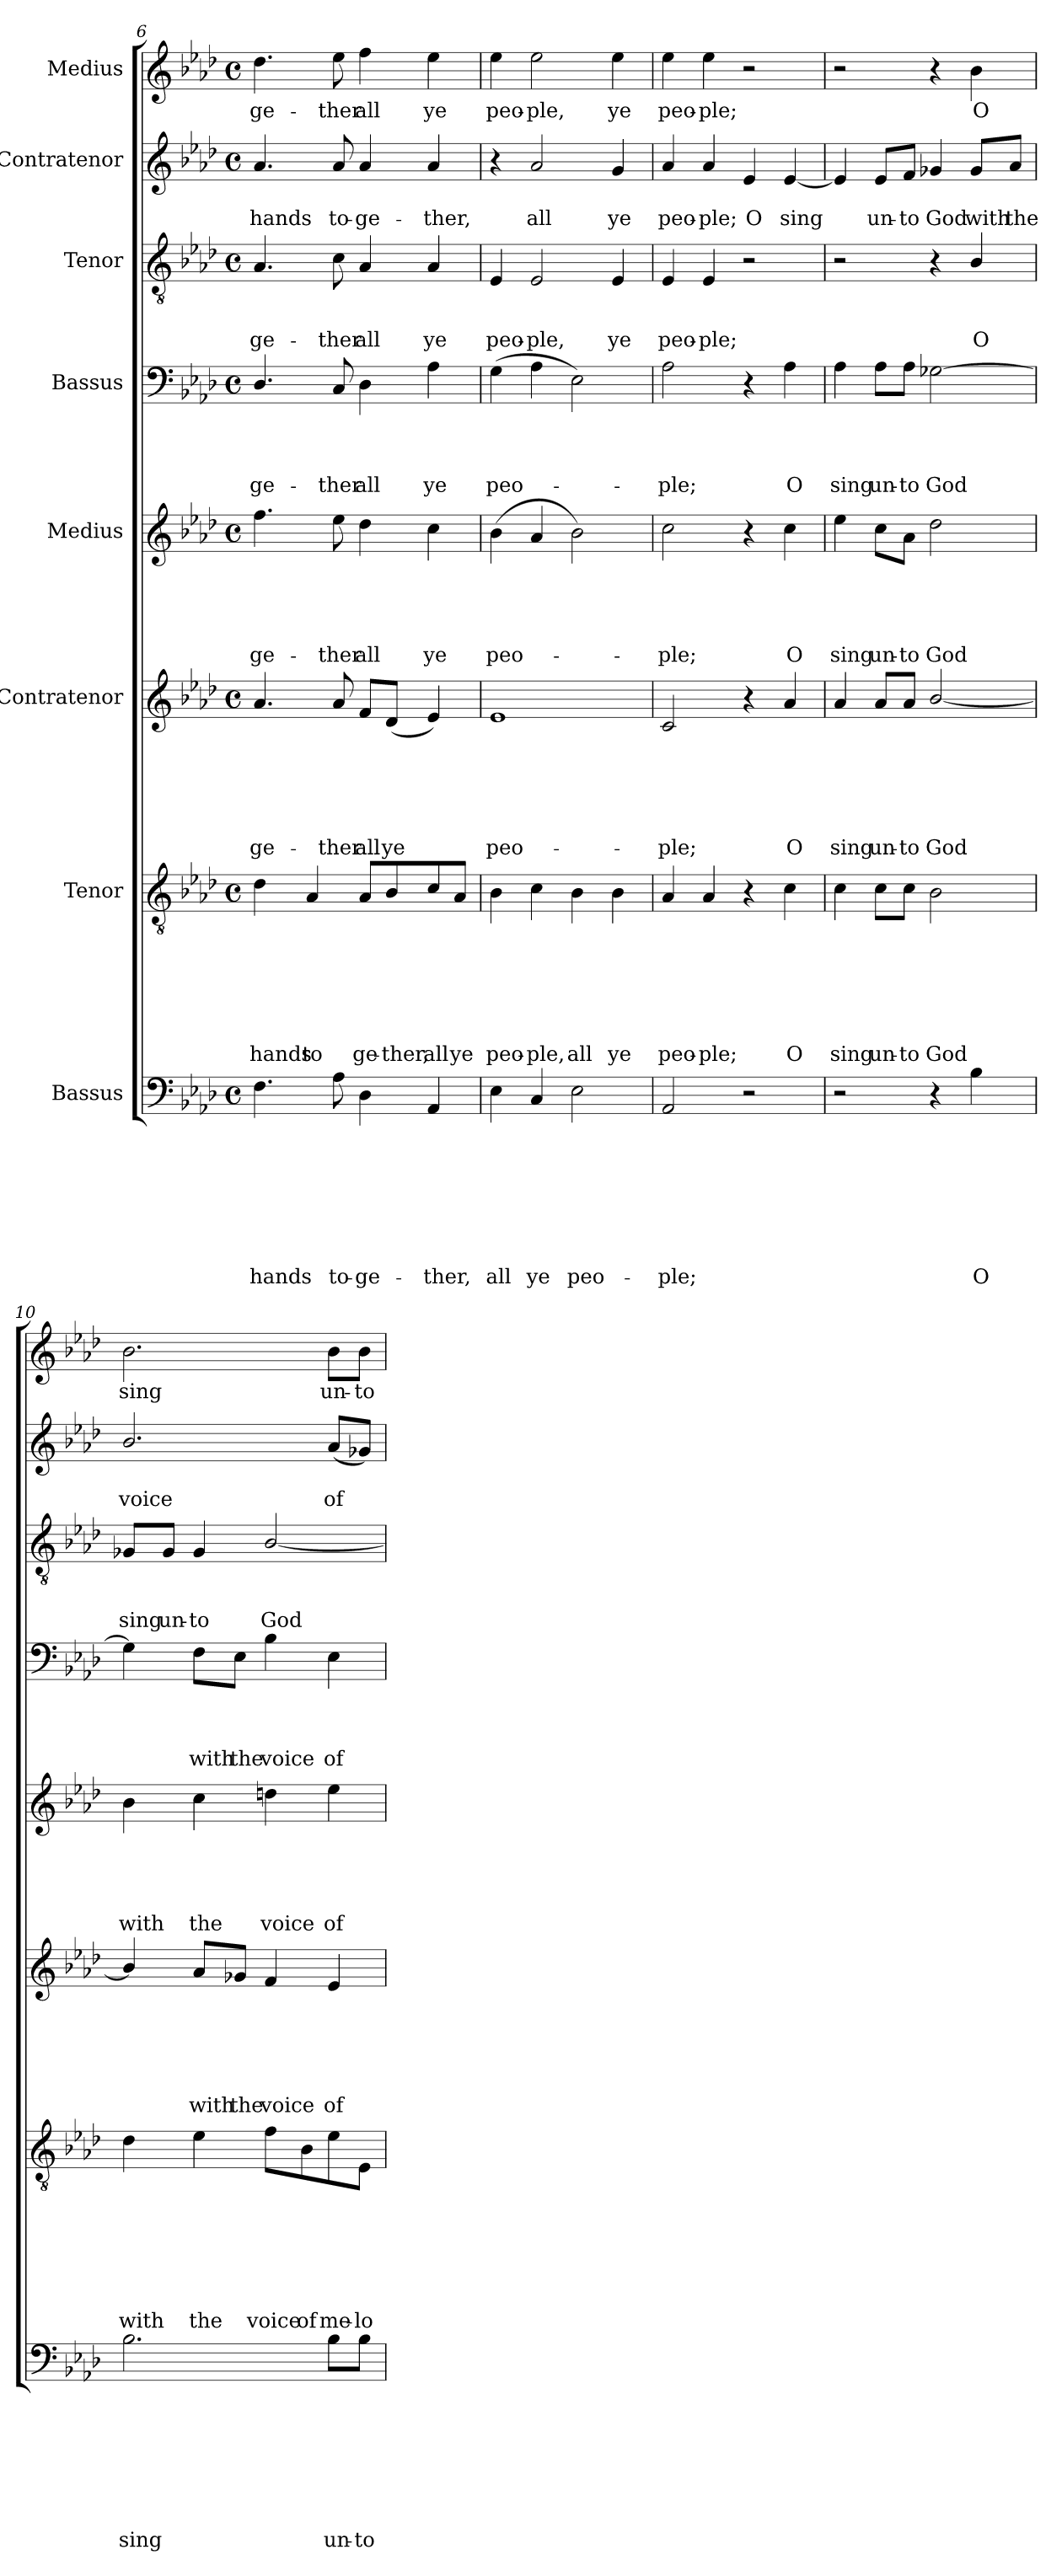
**kern	**text	**text	**text	**text	**text	**text	**text	**text	**kern	**text	**text	**text	**text	**text	**text	**text	**kern	**text	**text	**text	**text	**text	**text	**kern	**text	**text	**text	**text	**text	**kern	**text	**text	**text	**text	**kern	**text	**text	**text	**kern	**text	**text	**kern	**text
*part8	*part8	*part8	*part8	*part8	*part8	*part8	*part8	*part8	*part7	*part7	*part7	*part7	*part7	*part7	*part7	*part7	*part6	*part6	*part6	*part6	*part6	*part6	*part6	*part5	*part5	*part5	*part5	*part5	*part5	*part4	*part4	*part4	*part4	*part4	*part3	*part3	*part3	*part3	*part2	*part2	*part2	*part1	*part1
*staff8	*staff8	*staff8	*staff8	*staff8	*staff8	*staff8	*staff8	*staff8	*staff7	*staff7	*staff7	*staff7	*staff7	*staff7	*staff7	*staff7	*staff6	*staff6	*staff6	*staff6	*staff6	*staff6	*staff6	*staff5	*staff5	*staff5	*staff5	*staff5	*staff5	*staff4	*staff4	*staff4	*staff4	*staff4	*staff3	*staff3	*staff3	*staff3	*staff2	*staff2	*staff2	*staff1	*staff1
*I"Bassus	*	*	*	*	*	*	*	*	*I"Tenor	*	*	*	*	*	*	*	*I"Contratenor	*	*	*	*	*	*	*I"Medius	*	*	*	*	*	*I"Bassus	*	*	*	*	*I"Tenor	*	*	*	*I"Contratenor	*	*	*I"Medius	*
*clefF4	*	*	*	*	*	*	*	*	*clefGv2	*	*	*	*	*	*	*	*clefG2	*	*	*	*	*	*	*clefG2	*	*	*	*	*	*clefF4	*	*	*	*	*clefGv2	*	*	*	*clefG2	*	*	*clefG2	*
*k[b-e-a-d-]	*	*	*	*	*	*	*	*	*k[b-e-a-d-]	*	*	*	*	*	*	*	*k[b-e-a-d-]	*	*	*	*	*	*	*k[b-e-a-d-]	*	*	*	*	*	*k[b-e-a-d-]	*	*	*	*	*k[b-e-a-d-]	*	*	*	*k[b-e-a-d-]	*	*	*k[b-e-a-d-]	*
*A-:	*	*	*	*	*	*	*	*	*A-:	*	*	*	*	*	*	*	*A-:	*	*	*	*	*	*	*A-:	*	*	*	*	*	*A-:	*	*	*	*	*A-:	*	*	*	*A-:	*	*	*A-:	*
*M4/4	*	*	*	*	*	*	*	*	*M4/4	*	*	*	*	*	*	*	*M4/4	*	*	*	*	*	*	*M4/4	*	*	*	*	*	*M4/4	*	*	*	*	*M4/4	*	*	*	*M4/4	*	*	*M4/4	*
*met(c)	*	*	*	*	*	*	*	*	*met(c)	*	*	*	*	*	*	*	*met(c)	*	*	*	*	*	*	*met(c)	*	*	*	*	*	*met(c)	*	*	*	*	*met(c)	*	*	*	*met(c)	*	*	*met(c)	*
=6	=6	=6	=6	=6	=6	=6	=6	=6	=6	=6	=6	=6	=6	=6	=6	=6	=6	=6	=6	=6	=6	=6	=6	=6	=6	=6	=6	=6	=6	=6	=6	=6	=6	=6	=6	=6	=6	=6	=6	=6	=6	=6	=6
!	!	!	!	!	!	!	!	!LO:LY:b	!	!	!	!	!	!	!	!LO:LY:b	!	!	!	!	!	!	!LO:LY:b	!	!	!	!	!	!LO:LY:b	!	!	!	!	!LO:LY:b	!	!	!	!LO:LY:b	!	!	!LO:LY:b	!	!LO:LY:b
4.F\	.	.	.	.	.	.	.	hands	4d-\	.	.	.	.	.	.	hands	4.a-/	.	.	.	.	.	-ge-	4.ff\	.	.	.	.	-ge-	4.D-/	.	.	.	-ge-	4.A-/	.	.	-ge-	4.a-/	.	hands	4.dd-\	-ge-
!	!	!	!	!	!	!	!	!	!	!	!	!	!	!	!	!LO:LY:b	!	!	!	!	!	!	!	!	!	!	!	!	!	!	!	!	!	!	!	!	!	!	!	!	!	!	!
.	.	.	.	.	.	.	.	.	4A-/	.	.	.	.	.	.	to	.	.	.	.	.	.	.	.	.	.	.	.	.	.	.	.	.	.	.	.	.	.	.	.	.	.	.
!	!	!	!	!	!	!	!	!LO:LY:b	!	!	!	!	!	!	!	!	!	!	!	!	!	!	!LO:LY:b	!	!	!	!	!	!LO:LY:b	!	!	!	!	!LO:LY:b	!	!	!	!LO:LY:b	!	!	!LO:LY:b	!	!LO:LY:b
8A-\	.	.	.	.	.	.	.	to-	.	.	.	.	.	.	.	.	8a-/	.	.	.	.	.	-ther	8ee-\	.	.	.	.	-ther	8C/	.	.	.	-ther	8c\	.	.	-ther	8a-/	.	to-	8ee-\	-ther
!	!	!	!	!	!	!	!	!LO:LY:b	!	!	!	!	!	!	!	!LO:LY:b	!	!	!	!	!	!	!LO:LY:b	!	!	!	!	!	!LO:LY:b	!	!	!	!	!LO:LY:b	!	!	!	!LO:LY:b	!	!	!LO:LY:b	!	!LO:LY:b
4D-\	.	.	.	.	.	.	.	-ge-	8A-/L	.	.	.	.	.	.	ge-	8f/L	.	.	.	.	.	all	4dd-\	.	.	.	.	all	4D-\	.	.	.	all	4A-/	.	.	all	4a-/	.	-ge-	4ff\	all
!	!	!	!	!	!	!	!	!	!	!	!	!	!	!	!	!LO:LY:b	!	!	!	!	!	!	!LO:LY:b	!	!	!	!	!	!	!	!	!	!	!	!	!	!	!	!	!	!	!	!
.	.	.	.	.	.	.	.	.	8B-/	.	.	.	.	.	.	-ther,	(<8d-/J	.	.	.	.	.	ye	.	.	.	.	.	.	.	.	.	.	.	.	.	.	.	.	.	.	.	.
!	!	!	!	!	!	!	!	!LO:LY:b	!	!	!	!	!	!	!	!LO:LY:b	!	!	!	!	!	!	!	!	!	!	!	!	!LO:LY:b	!	!	!	!	!LO:LY:b	!	!	!	!LO:LY:b	!	!	!LO:LY:b	!	!LO:LY:b
4AA-/	.	.	.	.	.	.	.	-ther,	8c/	.	.	.	.	.	.	all	4e-/)	.	.	.	.	.	.	4cc\	.	.	.	.	ye	4A-\	.	.	.	ye	4A-/	.	.	ye	4a-/	.	-ther,	4ee-\	ye
!	!	!	!	!	!	!	!	!	!	!	!	!	!	!	!	!LO:LY:b	!	!	!	!	!	!	!	!	!	!	!	!	!	!	!	!	!	!	!	!	!	!	!	!	!	!	!
.	.	.	.	.	.	.	.	.	8A-/J	.	.	.	.	.	.	ye	.	.	.	.	.	.	.	.	.	.	.	.	.	.	.	.	.	.	.	.	.	.	.	.	.	.	.
=7	=7	=7	=7	=7	=7	=7	=7	=7	=7	=7	=7	=7	=7	=7	=7	=7	=7	=7	=7	=7	=7	=7	=7	=7	=7	=7	=7	=7	=7	=7	=7	=7	=7	=7	=7	=7	=7	=7	=7	=7	=7	=7	=7
!	!	!	!	!	!	!	!	!LO:LY:b	!	!	!	!	!	!	!	!LO:LY:b	!	!	!	!	!	!	!LO:LY:b	!	!	!	!	!	!LO:LY:b	!	!	!	!	!LO:LY:b	!	!	!	!LO:LY:b	!	!	!	!	!LO:LY:b
4E-\	.	.	.	.	.	.	.	all	4B-\	.	.	.	.	.	.	peo-	1e-	.	.	.	.	.	peo-	(>4b-\	.	.	.	.	peo-	(>4G\	.	.	.	peo-	4E-/	.	.	peo-	4r	.	.	4ee-\	peo-
!	!	!	!	!	!	!	!	!LO:LY:b	!	!	!	!	!	!	!	!LO:LY:b	!	!	!	!	!	!	!	!	!	!	!	!	!	!	!	!	!	!	!	!	!	!LO:LY:b	!	!	!LO:LY:b	!	!LO:LY:b
4C/	.	.	.	.	.	.	.	ye	4c\	.	.	.	.	.	.	-ple,	.	.	.	.	.	.	.	4a-/	.	.	.	.	.	4A-\	.	.	.	.	2E-/	.	.	-ple,	2a-/	.	all	2ee-\	-ple,
!	!	!	!	!	!	!	!	!LO:LY:b	!	!	!	!	!	!	!	!LO:LY:b	!	!	!	!	!	!	!	!	!	!	!	!	!	!	!	!	!	!	!	!	!	!	!	!	!	!	!
2E-\	.	.	.	.	.	.	.	peo-	4B-\	.	.	.	.	.	.	all	.	.	.	.	.	.	.	2b-\)	.	.	.	.	.	2E-\)	.	.	.	.	.	.	.	.	.	.	.	.	.
!	!	!	!	!	!	!	!	!	!	!	!	!	!	!	!	!LO:LY:b	!	!	!	!	!	!	!	!	!	!	!	!	!	!	!	!	!	!	!	!	!	!LO:LY:b	!	!	!LO:LY:b	!	!LO:LY:b
.	.	.	.	.	.	.	.	.	4B-\	.	.	.	.	.	.	ye	.	.	.	.	.	.	.	.	.	.	.	.	.	.	.	.	.	.	4E-/	.	.	ye	4g/	.	ye	4ee-\	ye
!!LO:LB:g=z
=8	=8	=8	=8	=8	=8	=8	=8	=8	=8	=8	=8	=8	=8	=8	=8	=8	=8	=8	=8	=8	=8	=8	=8	=8	=8	=8	=8	=8	=8	=8	=8	=8	=8	=8	=8	=8	=8	=8	=8	=8	=8	=8	=8
!	!	!	!	!	!	!	!	!LO:LY:b	!	!	!	!	!	!	!	!LO:LY:b	!	!	!	!	!	!	!LO:LY:b	!	!	!	!	!	!LO:LY:b	!	!	!	!	!LO:LY:b	!	!	!	!LO:LY:b	!	!	!LO:LY:b	!	!LO:LY:b
2AA-/	.	.	.	.	.	.	.	-ple;	4A-/	.	.	.	.	.	.	peo-	2c/	.	.	.	.	.	-ple;	2cc\	.	.	.	.	-ple;	2A-\	.	.	.	-ple;	4E-/	.	.	peo-	4a-/	.	peo-	4ee-\	peo-
!	!	!	!	!	!	!	!	!	!	!	!	!	!	!	!	!LO:LY:b	!	!	!	!	!	!	!	!	!	!	!	!	!	!	!	!	!	!	!	!	!	!LO:LY:b	!	!	!LO:LY:b	!	!LO:LY:b
.	.	.	.	.	.	.	.	.	4A-/	.	.	.	.	.	.	-ple;	.	.	.	.	.	.	.	.	.	.	.	.	.	.	.	.	.	.	4E-/	.	.	-ple;	4a-/	.	-ple;	4ee-\	-ple;
!	!	!	!	!	!	!	!	!	!	!	!	!	!	!	!	!	!	!	!	!	!	!	!	!	!	!	!	!	!	!	!	!	!	!	!	!	!	!	!	!	!LO:LY:b	!	!
2r	.	.	.	.	.	.	.	.	4r	.	.	.	.	.	.	.	4r	.	.	.	.	.	.	4r	.	.	.	.	.	4r	.	.	.	.	2r	.	.	.	4e-/	.	O	2r	.
!	!	!	!	!	!	!	!	!	!	!	!	!	!	!	!	!LO:LY:b	!	!	!	!	!	!	!LO:LY:b	!	!	!	!	!	!LO:LY:b	!	!	!	!	!LO:LY:b	!	!	!	!	!	!	!LO:LY:b	!	!
.	.	.	.	.	.	.	.	.	4c\	.	.	.	.	.	.	O	4a-/	.	.	.	.	.	O	4cc\	.	.	.	.	O	4A-\	.	.	.	O	.	.	.	.	[<4e-/	.	sing	.	.
=9	=9	=9	=9	=9	=9	=9	=9	=9	=9	=9	=9	=9	=9	=9	=9	=9	=9	=9	=9	=9	=9	=9	=9	=9	=9	=9	=9	=9	=9	=9	=9	=9	=9	=9	=9	=9	=9	=9	=9	=9	=9	=9	=9
!	!	!	!	!	!	!	!	!	!	!	!	!	!	!	!	!LO:LY:b	!	!	!	!	!	!	!LO:LY:b	!	!	!	!	!	!LO:LY:b	!	!	!	!	!LO:LY:b	!	!	!	!	!	!	!	!	!
2r	.	.	.	.	.	.	.	.	4c\	.	.	.	.	.	.	sing	4a-/	.	.	.	.	.	sing	4ee-\	.	.	.	.	sing	4A-\	.	.	.	sing	2r	.	.	.	4e-/]	.	.	2r	.
!	!	!	!	!	!	!	!	!	!	!	!	!	!	!	!	!LO:LY:b	!	!	!	!	!	!	!LO:LY:b	!	!	!	!	!	!LO:LY:b	!	!	!	!	!LO:LY:b	!	!	!	!	!	!	!LO:LY:b	!	!
.	.	.	.	.	.	.	.	.	8c\L	.	.	.	.	.	.	un-	8a-/L	.	.	.	.	.	un-	8cc\L	.	.	.	.	un-	8A-\L	.	.	.	un-	.	.	.	.	8e-/L	.	un-	.	.
!	!	!	!	!	!	!	!	!	!	!	!	!	!	!	!	!LO:LY:b	!	!	!	!	!	!	!LO:LY:b	!	!	!	!	!	!LO:LY:b	!	!	!	!	!LO:LY:b	!	!	!	!	!	!	!LO:LY:b	!	!
.	.	.	.	.	.	.	.	.	8c\J	.	.	.	.	.	.	-to	8a-/J	.	.	.	.	.	-to	8a-\J	.	.	.	.	-to	8A-\J	.	.	.	-to	.	.	.	.	8f/J	.	-to	.	.
!	!	!	!	!	!	!	!	!	!	!	!	!	!	!	!	!LO:LY:b	!	!	!	!	!	!	!LO:LY:b	!	!	!	!	!	!LO:LY:b	!	!	!	!	!LO:LY:b	!	!	!	!	!	!	!LO:LY:b	!	!
4r	.	.	.	.	.	.	.	.	2B-\	.	.	.	.	.	.	God	[<2b-/	.	.	.	.	.	God	2dd-\	.	.	.	.	God	[>2G-X\	.	.	.	God	4r	.	.	.	4g-X/	.	God	4r	.
!	!	!	!	!	!	!	!	!LO:LY:b	!	!	!	!	!	!	!	!	!	!	!	!	!	!	!	!	!	!	!	!	!	!	!	!	!	!	!	!	!	!LO:LY:b	!	!	!LO:LY:b	!	!LO:LY:b
4B-\	.	.	.	.	.	.	.	O	.	.	.	.	.	.	.	.	.	.	.	.	.	.	.	.	.	.	.	.	.	.	.	.	.	.	4B-/	.	.	O	8g-/L	.	with	4b-\	O
!	!	!	!	!	!	!	!	!	!	!	!	!	!	!	!	!	!	!	!	!	!	!	!	!	!	!	!	!	!	!	!	!	!	!	!	!	!	!	!	!	!LO:LY:b	!	!
.	.	.	.	.	.	.	.	.	.	.	.	.	.	.	.	.	.	.	.	.	.	.	.	.	.	.	.	.	.	.	.	.	.	.	.	.	.	.	8a-/J	.	the	.	.
=10	=10	=10	=10	=10	=10	=10	=10	=10	=10	=10	=10	=10	=10	=10	=10	=10	=10	=10	=10	=10	=10	=10	=10	=10	=10	=10	=10	=10	=10	=10	=10	=10	=10	=10	=10	=10	=10	=10	=10	=10	=10	=10	=10
!	!	!	!	!	!	!	!	!LO:LY:b	!	!	!	!	!	!	!	!LO:LY:b	!	!	!	!	!	!	!	!	!	!	!	!	!LO:LY:b	!	!	!	!	!	!	!	!	!LO:LY:b	!	!	!LO:LY:b	!	!LO:LY:b
2.B-\	.	.	.	.	.	.	.	sing	4d-\	.	.	.	.	.	.	with	4b-/]	.	.	.	.	.	.	4b-\	.	.	.	.	with	4G-\]	.	.	.	.	8G-X/L	.	.	sing	2.b-/	.	voice	2.b-\	sing
!	!	!	!	!	!	!	!	!	!	!	!	!	!	!	!	!	!	!	!	!	!	!	!	!	!	!	!	!	!	!	!	!	!	!	!	!	!	!LO:LY:b	!	!	!	!	!
.	.	.	.	.	.	.	.	.	.	.	.	.	.	.	.	.	.	.	.	.	.	.	.	.	.	.	.	.	.	.	.	.	.	.	8G-/J	.	.	un-	.	.	.	.	.
!	!	!	!	!	!	!	!	!	!	!	!	!	!	!	!	!LO:LY:b	!	!	!	!	!	!	!LO:LY:b	!	!	!	!	!	!LO:LY:b	!	!	!	!	!LO:LY:b	!	!	!	!LO:LY:b	!	!	!	!	!
.	.	.	.	.	.	.	.	.	4e-\	.	.	.	.	.	.	the	8a-/L	.	.	.	.	.	with	4cc\	.	.	.	.	the	8F\L	.	.	.	with	4G-/	.	.	-to	.	.	.	.	.
!	!	!	!	!	!	!	!	!	!	!	!	!	!	!	!	!	!	!	!	!	!	!	!LO:LY:b	!	!	!	!	!	!	!	!	!	!	!LO:LY:b	!	!	!	!	!	!	!	!	!
.	.	.	.	.	.	.	.	.	.	.	.	.	.	.	.	.	8g-X/J	.	.	.	.	.	the	.	.	.	.	.	.	8E-\J	.	.	.	the	.	.	.	.	.	.	.	.	.
!	!	!	!	!	!	!	!	!	!	!	!	!	!	!	!	!LO:LY:b	!	!	!	!	!	!	!LO:LY:b	!	!	!	!	!	!LO:LY:b	!	!	!	!	!LO:LY:b	!	!	!	!LO:LY:b	!	!	!	!	!
.	.	.	.	.	.	.	.	.	8f\L	.	.	.	.	.	.	voice	4f/	.	.	.	.	.	voice	4ddn\	.	.	.	.	voice	4B-\	.	.	.	voice	[<2B-/	.	.	God	.	.	.	.	.
!	!	!	!	!	!	!	!	!	!	!	!	!	!	!	!	!LO:LY:b	!	!	!	!	!	!	!	!	!	!	!	!	!	!	!	!	!	!	!	!	!	!	!	!	!	!	!
.	.	.	.	.	.	.	.	.	8B-\	.	.	.	.	.	.	of	.	.	.	.	.	.	.	.	.	.	.	.	.	.	.	.	.	.	.	.	.	.	.	.	.	.	.
!	!	!	!	!	!	!	!	!LO:LY:b	!	!	!	!	!	!	!	!LO:LY:b	!	!	!	!	!	!	!LO:LY:b	!	!	!	!	!	!LO:LY:b	!	!	!	!	!LO:LY:b	!	!	!	!	!	!	!LO:LY:b	!	!LO:LY:b
8B-\L	.	.	.	.	.	.	.	un-	8e-\	.	.	.	.	.	.	me-	4e-/	.	.	.	.	.	of	4ee-\	.	.	.	.	of	4E-\	.	.	.	of	.	.	.	.	(<8a-/L	.	of	8b-\L	un-
!	!	!	!	!	!	!	!	!LO:LY:b	!	!	!	!	!	!	!	!LO:LY:b	!	!	!	!	!	!	!	!	!	!	!	!	!	!	!	!	!	!	!	!	!	!	!	!	!	!	!LO:LY:b
8B-\J	.	.	.	.	.	.	.	-to	8E-\J	.	.	.	.	.	.	-lo-	.	.	.	.	.	.	.	.	.	.	.	.	.	.	.	.	.	.	.	.	.	.	8g-X/J)	.	.	8b-\J	-to
=	=	=	=	=	=	=	=	=	=	=	=	=	=	=	=	=	=	=	=	=	=	=	=	=	=	=	=	=	=	=	=	=	=	=	=	=	=	=	=	=	=	=	=
*-	*-	*-	*-	*-	*-	*-	*-	*-	*-	*-	*-	*-	*-	*-	*-	*-	*-	*-	*-	*-	*-	*-	*-	*-	*-	*-	*-	*-	*-	*-	*-	*-	*-	*-	*-	*-	*-	*-	*-	*-	*-	*-	*-
